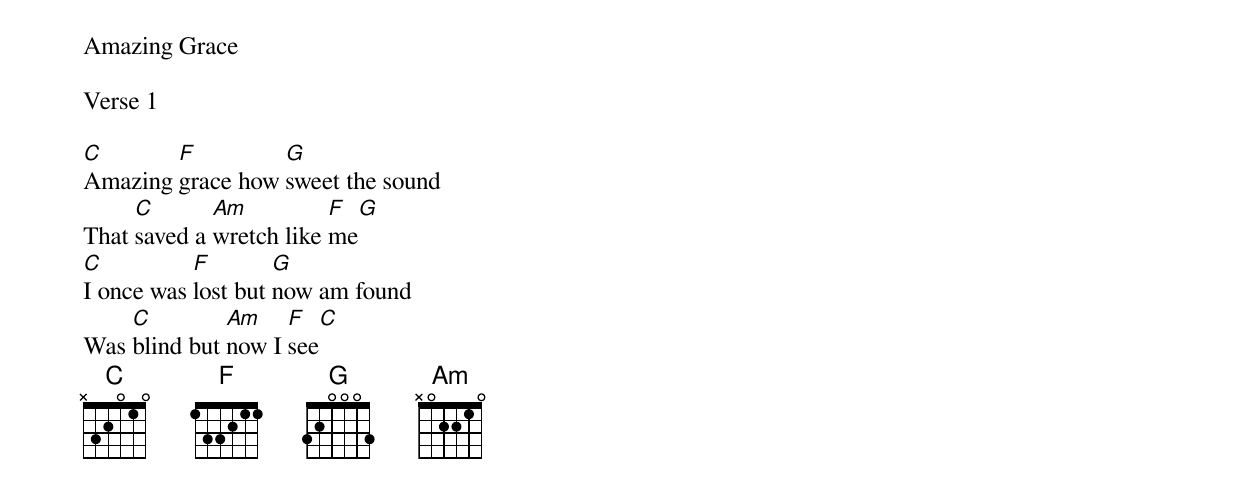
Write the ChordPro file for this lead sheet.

Amazing Grace

Verse 1

[C]Amazing [F]grace how [G]sweet the sound
That [C]saved a [Am]wretch like [F]me[G]
[C]I once was [F]lost but [G]now am found
Was [C]blind but [Am]now I [F]see[C]
